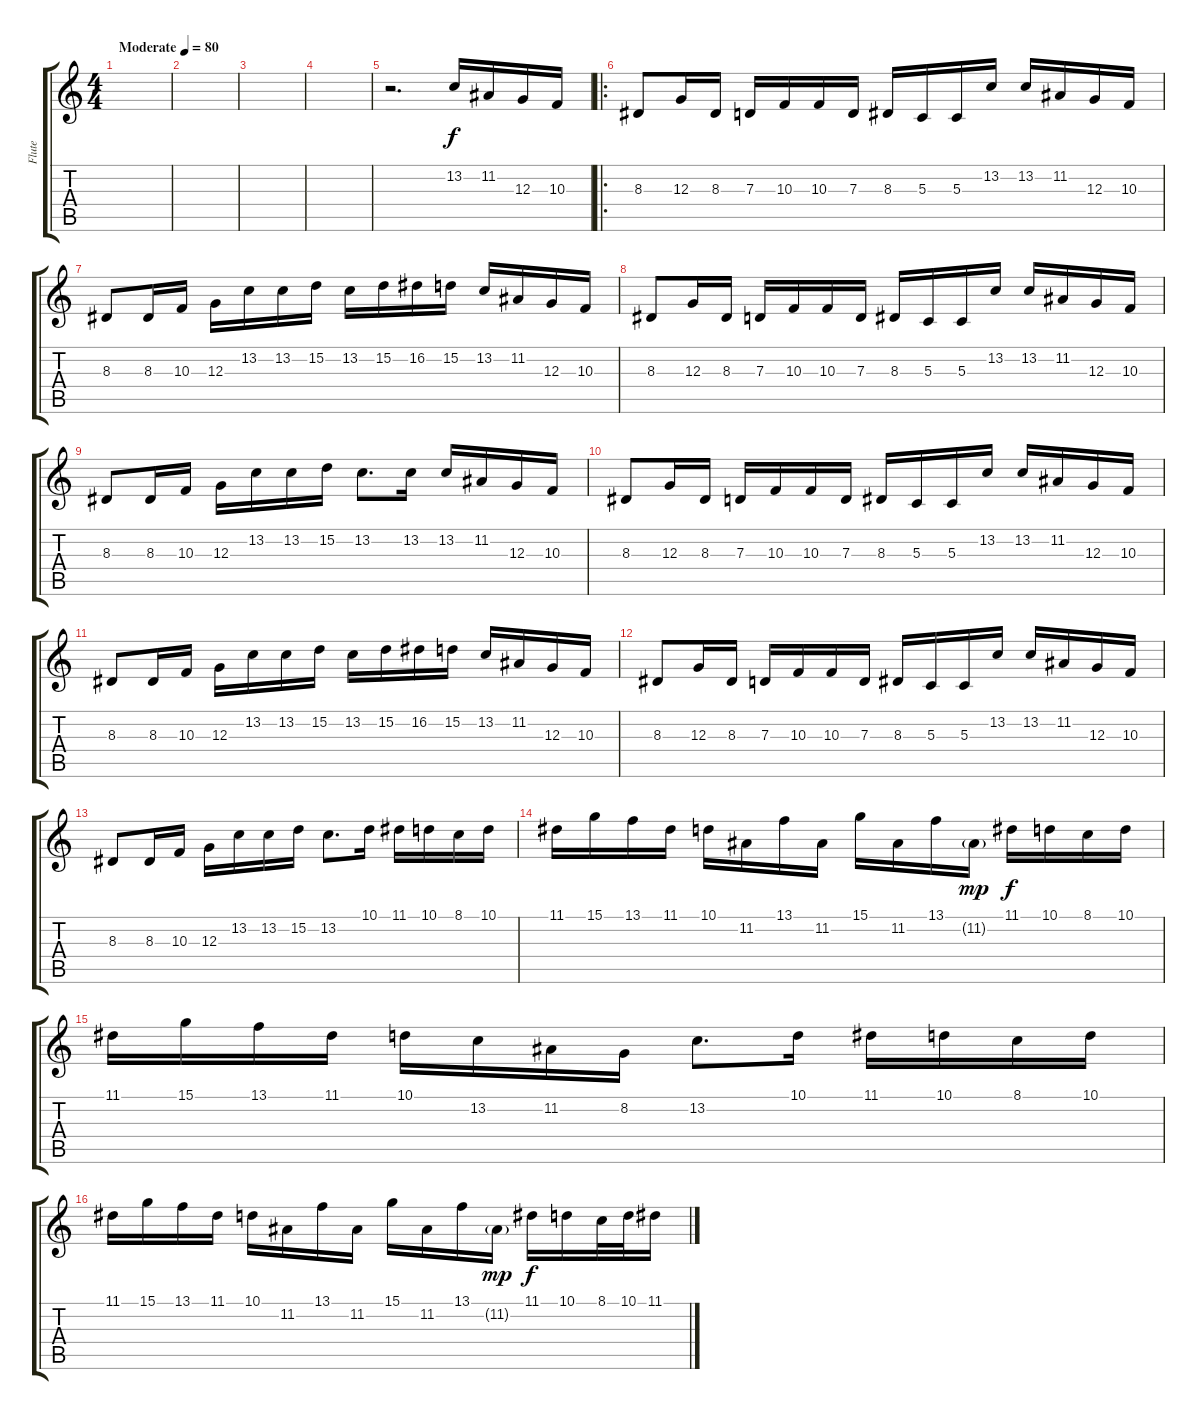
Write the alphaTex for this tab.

\track ("Flute" "Flute") {instrument flute}
\staff {score tabs}
\tuning (E4 B3 G3 D3 A2 E2) {hide}
\ts (4 4)
\tempo (80 "Moderate")
\clef g2
\ks c
|
|
|
|
r.2{d} 13.2.16 11.2.16 12.3.16 10.3.16 |
\ro
8.3.8 12.3.16 8.3.16 7.3.16 10.3.16 10.3.16 7.3.16 8.3.16 5.3.16 5.3.16 13.2.16 13.2.16 11.2.16 12.3.16 10.3.16 |
8.3.8 8.3.16 10.3.16 12.3.16 13.2.16 13.2.16 15.2.16 13.2.16 15.2.16 16.2.16 15.2.16 13.2.16 11.2.16 12.3.16 10.3.16 |
8.3.8 12.3.16 8.3.16 7.3.16 10.3.16 10.3.16 7.3.16 8.3.16 5.3.16 5.3.16 13.2.16 13.2.16 11.2.16 12.3.16 10.3.16 |
8.3.8 8.3.16 10.3.16 12.3.16 13.2.16 13.2.16 15.2.16 13.2.8{d} 13.2.16 13.2.16 11.2.16 12.3.16 10.3.16 |
8.3.8 12.3.16 8.3.16 7.3.16 10.3.16 10.3.16 7.3.16 8.3.16 5.3.16 5.3.16 13.2.16 13.2.16 11.2.16 12.3.16 10.3.16 |
8.3.8 8.3.16 10.3.16 12.3.16 13.2.16 13.2.16 15.2.16 13.2.16 15.2.16 16.2.16 15.2.16 13.2.16 11.2.16 12.3.16 10.3.16 |
8.3.8 12.3.16 8.3.16 7.3.16 10.3.16 10.3.16 7.3.16 8.3.16 5.3.16 5.3.16 13.2.16 13.2.16 11.2.16 12.3.16 10.3.16 |
8.3.8 8.3.16 10.3.16 12.3.16 13.2.16 13.2.16 15.2.16 13.2.8{d} 10.1.16 11.1.16 10.1.16 8.1.16 10.1.16 |
11.1.16 15.1.16 13.1.16 11.1.16 10.1.16 11.2.16 13.1.16 11.2.16 15.1.16 11.2.16 13.1.16 11.2{g}.16{dy mp} 11.1.16{dy f} 10.1.16 8.1.16 10.1.16 |
11.1.16 15.1.16 13.1.16 11.1.16 10.1.16 13.2.16 11.2.16 8.2.16 13.2.8{d} 10.1.16 11.1.16 10.1.16 8.1.16 10.1.16 |
11.1.16 15.1.16 13.1.16 11.1.16 10.1.16 11.2.16 13.1.16 11.2.16 15.1.16 11.2.16 13.1.16 11.2{g}.16{dy mp} 11.1.16{dy f} 10.1.16 8.1.32 10.1.32 11.1.16
